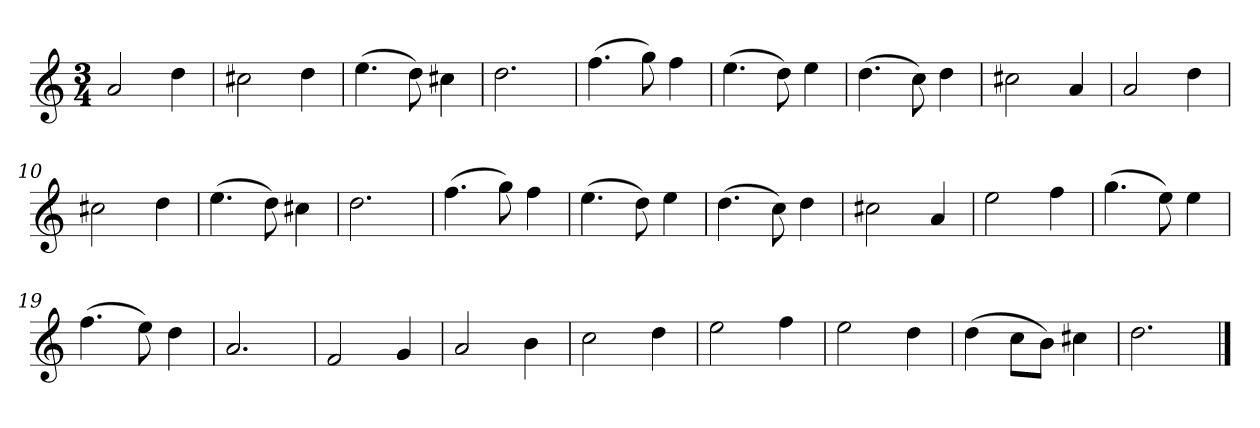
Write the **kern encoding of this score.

**kern
*part1
*staff1
*k[]
*M3/4
*MM120
=1
2a
4dd
=2
2cc#X
4dd
=3
(4.ee
8dd)
4cc#X
=4
2.dd
=5
(4.ff
8gg)
4ff
=6
(4.ee
8dd)
4ee
=7
(4.dd
8cc)
4dd
=8
2cc#X
4a
=9
2a
4dd
=10
2cc#X
4dd
=11
(4.ee
8dd)
4cc#X
=12
2.dd
=13
(4.ff
8gg)
4ff
=14
(4.ee
8dd)
4ee
=15
(4.dd
8cc)
4dd
=16
2cc#X
4a
=17
2ee
4ff
=18
(4.gg
8ee)
4ee
=19
(4.ff
8ee)
4dd
=20
2.a
=21
2f
4g
=22
2a
4b
=23
2cc
4dd
=24
2ee
4ff
=25
2ee
4dd
=26
(4dd
8ccL
8bJ)
4cc#X
=27
2.dd
==
*-
